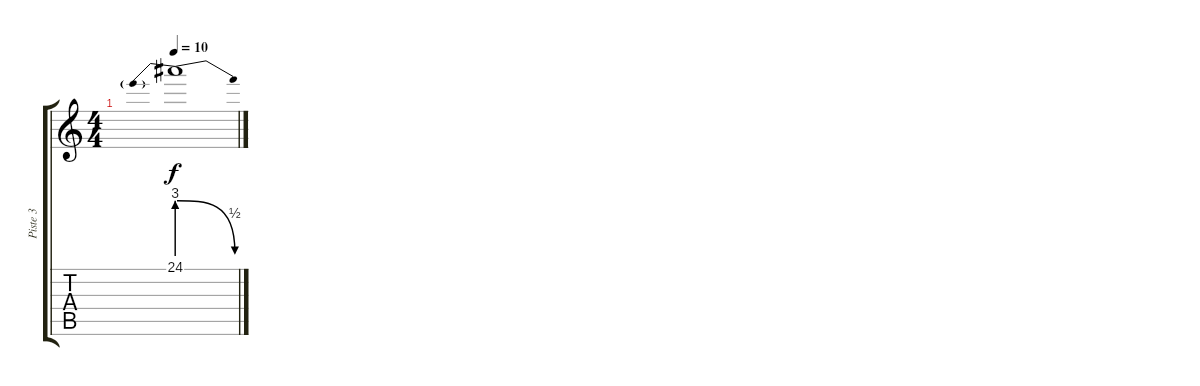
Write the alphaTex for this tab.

\track ("Piste 3" "Piste 3") {instrument stringensemble1}
\staff {score tabs}
\tuning (E4 B3 G3 D3 A2 E2) {hide}
\ts (4 4)
\tempo 10
\clef g2
\ks c
24.1{be (prebendrelease 0 12 60 2)}.1{dy f instrument stringensemble1}
